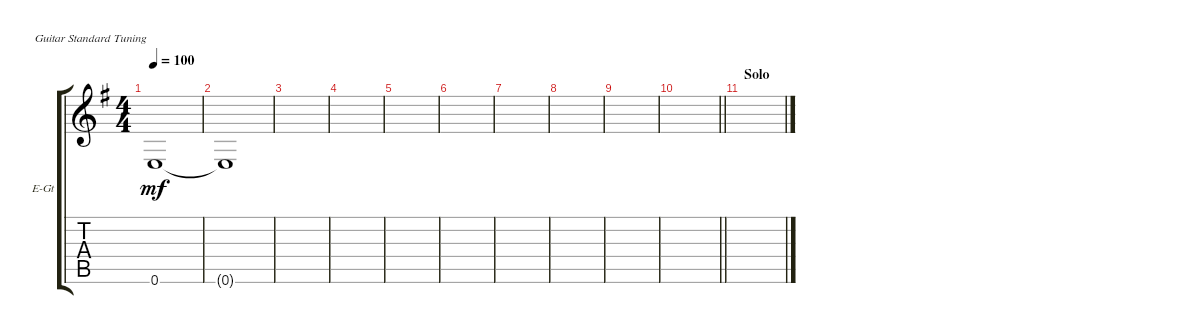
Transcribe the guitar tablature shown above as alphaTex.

\bracketExtendMode groupsimilarinstruments
\firstSystemTrackNameOrientation horizontal
\otherSystemsTrackNameOrientation horizontal
\track ("guitar drive (Artur Potemkin)" "E-Gt") {instrument overdrivenguitar}
\staff {score tabs}
\tuning (E4 B3 G3 D3 A2 E2)
\ts (4 4)
\tempo 100
\clef g2
\ks eminor
0.6{t}.1{dy mf} |
0.6{t}.1 |
|
|
|
|
|
|
|
\barLineRight lightlight
|
\section ("" "Solo")
